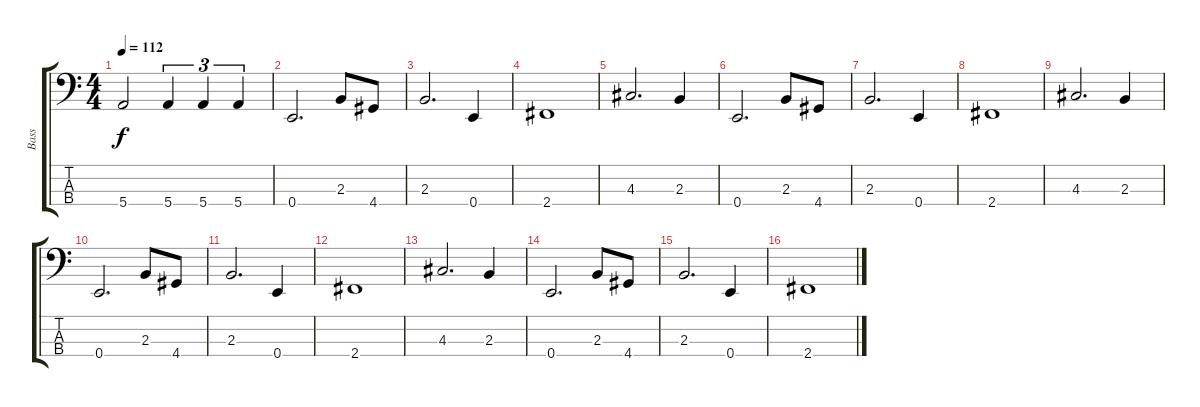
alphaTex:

\track ("Bass" "Bass") {instrument electricbassfinger}
\staff {score tabs}
\tuning (G2 D2 A1 E1) {hide}
\ts (4 4)
\tempo 112
\clef f4
\ks c
5.4.2{dy f} 5.4.4{tu (3 2)} 5.4.4{tu (3 2)} 5.4.4{tu (3 2)} |
0.4.2{d} 2.3.8 4.4.8 |
2.3.2{d} 0.4.4 |
2.4.1 |
4.3.2{d} 2.3.4 |
0.4.2{d} 2.3.8 4.4.8 |
2.3.2{d} 0.4.4 |
2.4.1 |
4.3.2{d} 2.3.4 |
0.4.2{d} 2.3.8 4.4.8 |
2.3.2{d} 0.4.4 |
2.4.1 |
4.3.2{d} 2.3.4 |
0.4.2{d} 2.3.8 4.4.8 |
2.3.2{d} 0.4.4 |
2.4.1
